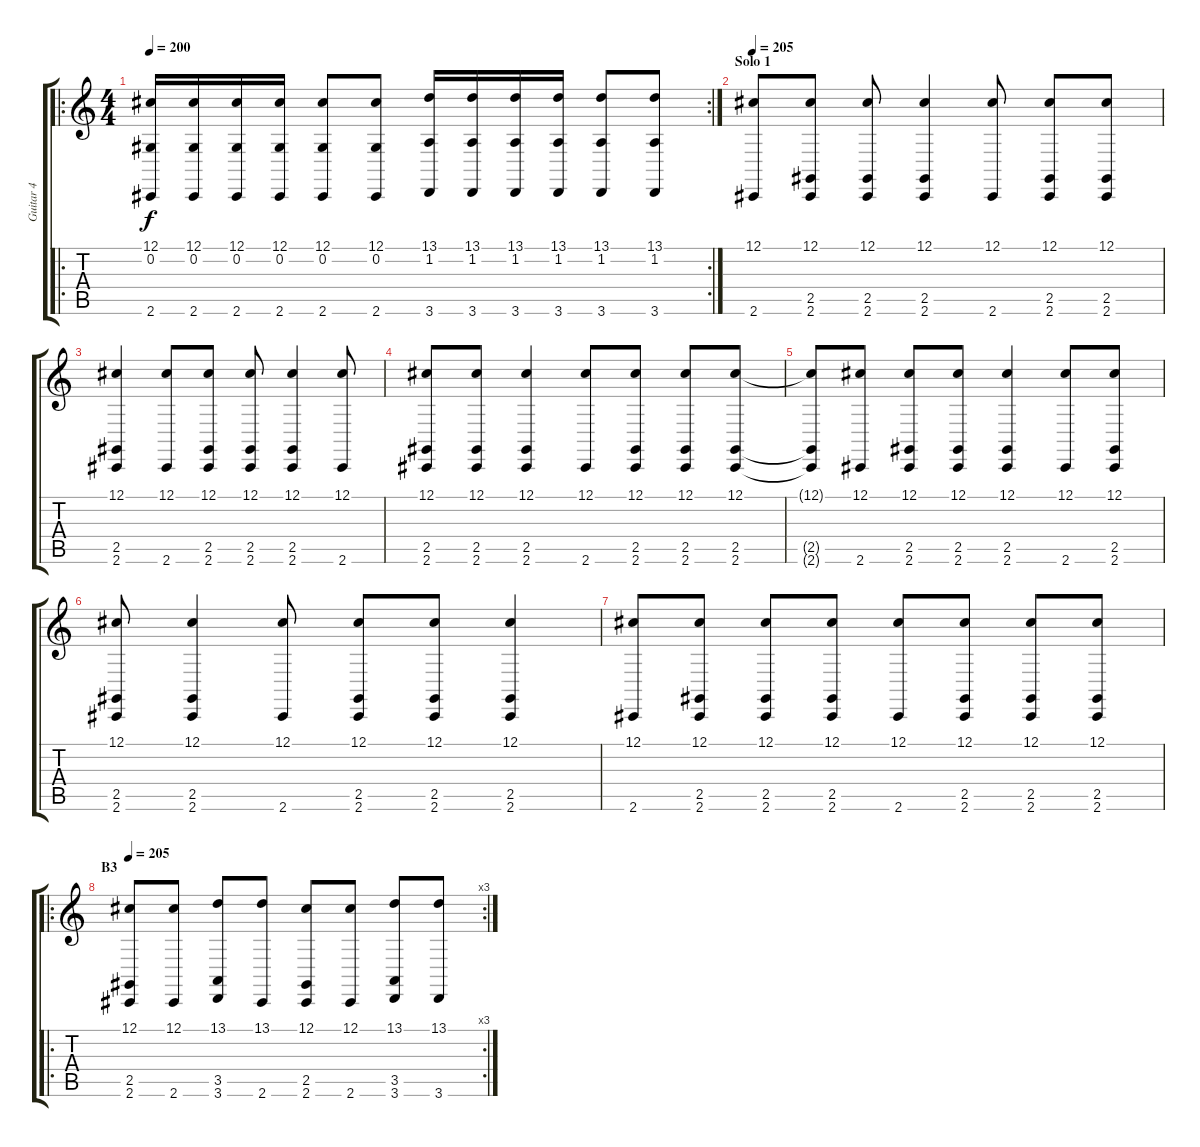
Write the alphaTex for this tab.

\track ("Guitar 4" "Guitar 4") {instrument accordion}
\staff {score tabs}
\tuning (Db4 Ab3 E3 B2 Gb2 B1) {hide}
\ro
\rc 2
\ts (4 4)
\tempo 200
\clef g2
\ks c
(12.1 0.2 2.6).16{dy f} (12.1 0.2 2.6).16 (12.1 0.2 2.6).16 (12.1 0.2 2.6).16 (12.1 0.2 2.6).8 (12.1 0.2 2.6).8 (13.1 1.2 3.6).16 (13.1 1.2 3.6).16 (13.1 1.2 3.6).16 (13.1 1.2 3.6).16 (13.1 1.2 3.6).8 (13.1 1.2 3.6).8 |
\section ("" "Solo 1")
\tempo 205
(12.1 2.6).8 (12.1 2.5 2.6).8 (12.1 2.5 2.6).8 (12.1 2.5 2.6).4 (12.1 2.6).8 (12.1 2.5 2.6).8 (12.1 2.5 2.6).8 |
(12.1 2.5 2.6).4 (12.1 2.6).8 (12.1 2.5 2.6).8 (12.1 2.5 2.6).8 (12.1 2.5 2.6).4 (12.1 2.6).8 |
(12.1 2.5 2.6).8 (12.1 2.5 2.6).8 (12.1 2.5 2.6).4 (12.1 2.6).8 (12.1 2.5 2.6).8 (12.1 2.5 2.6).8 (12.1 2.5 2.6).8 |
(12.1{t} 2.5{t} 2.6{t}).8 (12.1 2.6).8 (12.1 2.5 2.6).8 (12.1 2.5 2.6).8 (12.1 2.5 2.6).4 (12.1 2.6).8 (12.1 2.5 2.6).8 |
(12.1 2.5 2.6).8 (12.1 2.5 2.6).4 (12.1 2.6).8 (12.1 2.5 2.6).8 (12.1 2.5 2.6).8 (12.1 2.5 2.6).4 |
(12.1 2.6).8 (12.1 2.5 2.6).8 (12.1 2.5 2.6).8 (12.1 2.5 2.6).8 (12.1 2.6).8 (12.1 2.5 2.6).8 (12.1 2.5 2.6).8 (12.1 2.5 2.6).8 |
\ro
\rc 3
\section ("" "B3")
\tempo 205
(12.1 2.5 2.6).8 (12.1 2.6).8 (13.1 3.5 3.6).8 (13.1 2.6).8 (12.1 2.5 2.6).8 (12.1 2.6).8 (13.1 3.5 3.6).8 (13.1 3.6).8
